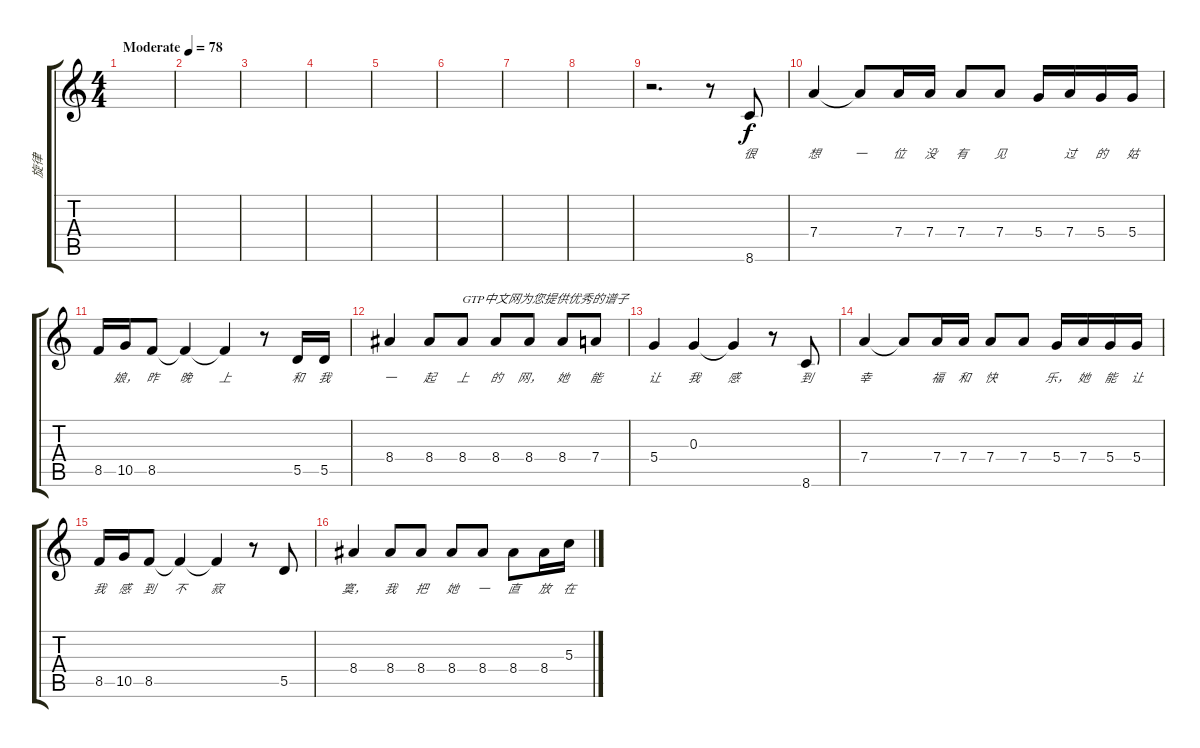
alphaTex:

\track ("旋律" "旋律") {instrument acousticguitarsteel}
\staff {score tabs}
\tuning (E4 B3 G3 D3 A2 E2) {hide}
\ts (4 4)
\tempo (78 "Moderate")
\clef g2
\ks c
|
|
|
|
|
|
|
|
r.2{d} r.8 8.6.8{lyrics (0 "很") lyrics (1 "") lyrics (2 "") lyrics (3 "") lyrics (4 "")} |
7.4.4{lyrics (0 "想") lyrics (1 "") lyrics (2 "") lyrics (3 "") lyrics (4 "")} 7.4{t}.8{lyrics (0 "一") lyrics (1 "") lyrics (2 "") lyrics (3 "") lyrics (4 "")} 7.4.16{lyrics (0 "位") lyrics (1 "") lyrics (2 "") lyrics (3 "") lyrics (4 "")} 7.4.16{lyrics (0 "没") lyrics (1 "") lyrics (2 "") lyrics (3 "") lyrics (4 "")} 7.4.8{lyrics (0 "有") lyrics (1 "") lyrics (2 "") lyrics (3 "") lyrics (4 "")} 7.4.8{lyrics (0 "见") lyrics (1 "") lyrics (2 "") lyrics (3 "") lyrics (4 "")} 5.4.16{lyrics (0 "") lyrics (1 "") lyrics (2 "") lyrics (3 "") lyrics (4 "")} 7.4.16{lyrics (0 "过") lyrics (1 "") lyrics (2 "") lyrics (3 "") lyrics (4 "")} 5.4.16{lyrics (0 "的") lyrics (1 "") lyrics (2 "") lyrics (3 "") lyrics (4 "")} 5.4.16{lyrics (0 "姑") lyrics (1 "") lyrics (2 "") lyrics (3 "") lyrics (4 "")} |
8.5.16{lyrics (0 "") lyrics (1 "") lyrics (2 "") lyrics (3 "") lyrics (4 "")} 10.5.16{lyrics (0 "娘，") lyrics (1 "") lyrics (2 "") lyrics (3 "") lyrics (4 "")} 8.5.8{lyrics (0 "昨") lyrics (1 "") lyrics (2 "") lyrics (3 "") lyrics (4 "")} 8.5{t}.4{lyrics (0 "晚") lyrics (1 "") lyrics (2 "") lyrics (3 "") lyrics (4 "")} 8.5{t}.4{lyrics (0 "上") lyrics (1 "") lyrics (2 "") lyrics (3 "") lyrics (4 "")} r.8 5.5.16{lyrics (0 "和") lyrics (1 "") lyrics (2 "") lyrics (3 "") lyrics (4 "")} 5.5.16{lyrics (0 "我") lyrics (1 "") lyrics (2 "") lyrics (3 "") lyrics (4 "")} |
8.4.4{lyrics (0 "一") lyrics (1 "") lyrics (2 "") lyrics (3 "") lyrics (4 "")} 8.4.8{lyrics (0 "起") lyrics (1 "") lyrics (2 "") lyrics (3 "") lyrics (4 "")} 8.4.8{txt "GTP中文网为您提供优秀的谱子" lyrics (0 "上") lyrics (1 "") lyrics (2 "") lyrics (3 "") lyrics (4 "")} 8.4.8{lyrics (0 "的") lyrics (1 "") lyrics (2 "") lyrics (3 "") lyrics (4 "")} 8.4.8{lyrics (0 "网，") lyrics (1 "") lyrics (2 "") lyrics (3 "") lyrics (4 "")} 8.4.8{lyrics (0 "她") lyrics (1 "") lyrics (2 "") lyrics (3 "") lyrics (4 "")} 7.4.8{lyrics (0 "能") lyrics (1 "") lyrics (2 "") lyrics (3 "") lyrics (4 "")} |
5.4.4{lyrics (0 "让") lyrics (1 "") lyrics (2 "") lyrics (3 "") lyrics (4 "")} 0.3.4{lyrics (0 "我") lyrics (1 "") lyrics (2 "") lyrics (3 "") lyrics (4 "")} 0.3{t}.4{lyrics (0 "感") lyrics (1 "") lyrics (2 "") lyrics (3 "") lyrics (4 "")} r.8 8.6.8{lyrics (0 "到") lyrics (1 "") lyrics (2 "") lyrics (3 "") lyrics (4 "")} |
7.4.4{lyrics (0 "幸") lyrics (1 "") lyrics (2 "") lyrics (3 "") lyrics (4 "")} 7.4{t}.8{lyrics (0 "") lyrics (1 "") lyrics (2 "") lyrics (3 "") lyrics (4 "")} 7.4.16{lyrics (0 "福") lyrics (1 "") lyrics (2 "") lyrics (3 "") lyrics (4 "")} 7.4.16{lyrics (0 "和") lyrics (1 "") lyrics (2 "") lyrics (3 "") lyrics (4 "")} 7.4.8{lyrics (0 "快") lyrics (1 "") lyrics (2 "") lyrics (3 "") lyrics (4 "")} 7.4.8{lyrics (0 "") lyrics (1 "") lyrics (2 "") lyrics (3 "") lyrics (4 "")} 5.4.16{lyrics (0 "乐，") lyrics (1 "") lyrics (2 "") lyrics (3 "") lyrics (4 "")} 7.4.16{lyrics (0 "她") lyrics (1 "") lyrics (2 "") lyrics (3 "") lyrics (4 "")} 5.4.16{lyrics (0 "能") lyrics (1 "") lyrics (2 "") lyrics (3 "") lyrics (4 "")} 5.4.16{lyrics (0 "让") lyrics (1 "") lyrics (2 "") lyrics (3 "") lyrics (4 "")} |
8.5.16{lyrics (0 "我") lyrics (1 "") lyrics (2 "") lyrics (3 "") lyrics (4 "")} 10.5.16{lyrics (0 "感") lyrics (1 "") lyrics (2 "") lyrics (3 "") lyrics (4 "")} 8.5.8{lyrics (0 "到") lyrics (1 "") lyrics (2 "") lyrics (3 "") lyrics (4 "")} 8.5{t}.4{lyrics (0 "不") lyrics (1 "") lyrics (2 "") lyrics (3 "") lyrics (4 "")} 8.5{t}.4{lyrics (0 "寂") lyrics (1 "") lyrics (2 "") lyrics (3 "") lyrics (4 "")} r.8 5.5.8{lyrics (0 "") lyrics (1 "") lyrics (2 "") lyrics (3 "") lyrics (4 "")} |
8.4.4{lyrics (0 "寞，") lyrics (1 "") lyrics (2 "") lyrics (3 "") lyrics (4 "")} 8.4.8{lyrics (0 "我") lyrics (1 "") lyrics (2 "") lyrics (3 "") lyrics (4 "")} 8.4.8{lyrics (0 "把") lyrics (1 "") lyrics (2 "") lyrics (3 "") lyrics (4 "")} 8.4.8{lyrics (0 "她") lyrics (1 "") lyrics (2 "") lyrics (3 "") lyrics (4 "")} 8.4.8{lyrics (0 "一") lyrics (1 "") lyrics (2 "") lyrics (3 "") lyrics (4 "")} 8.4.8{lyrics (0 "直") lyrics (1 "") lyrics (2 "") lyrics (3 "") lyrics (4 "")} 8.4.16{lyrics (0 "放") lyrics (1 "") lyrics (2 "") lyrics (3 "") lyrics (4 "")} 5.3.16{lyrics (0 "在") lyrics (1 "") lyrics (2 "") lyrics (3 "") lyrics (4 "")}
